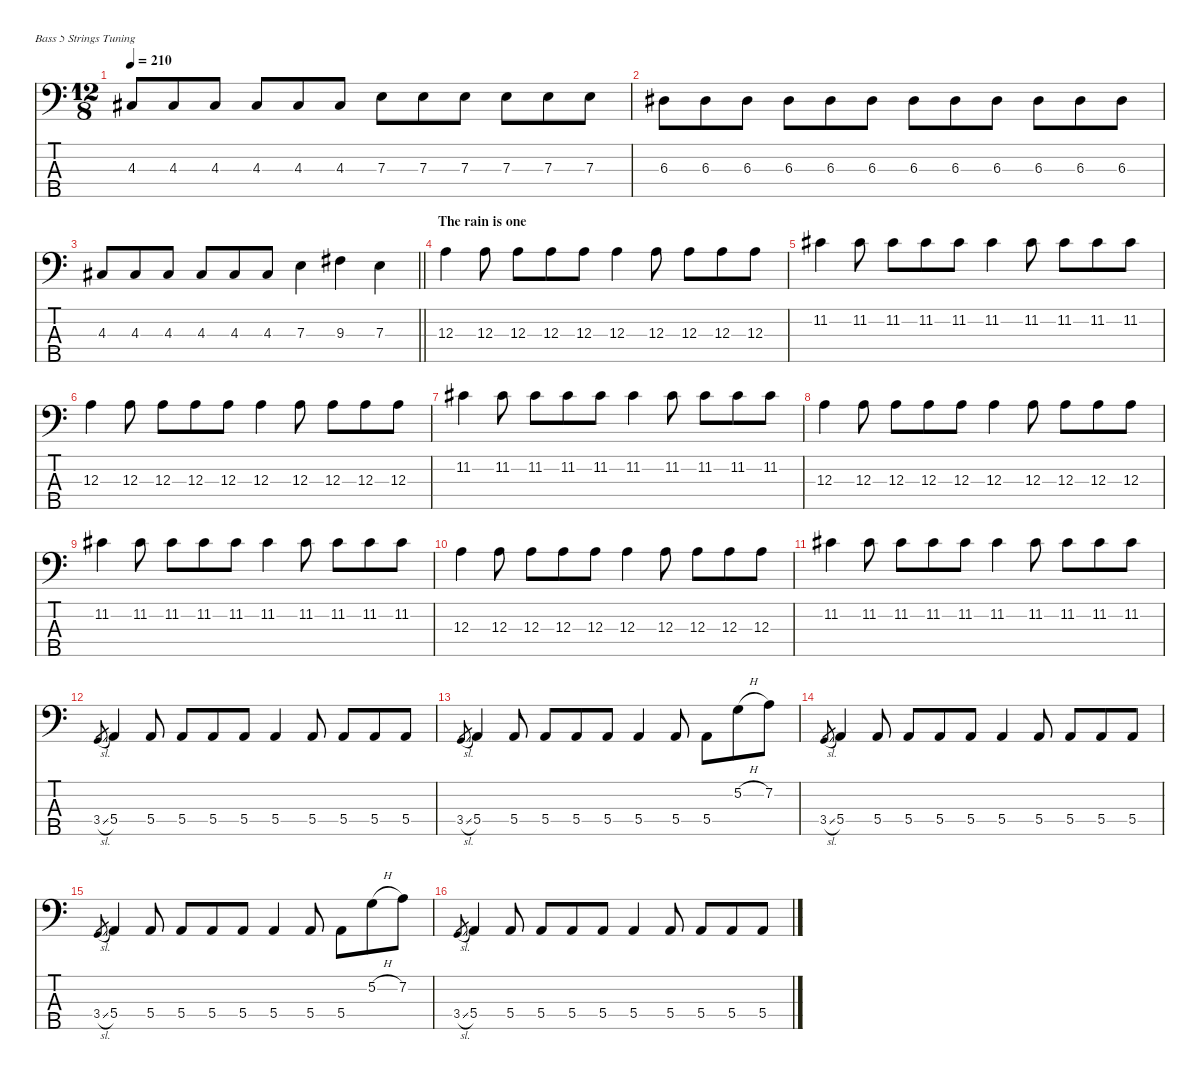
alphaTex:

\defaultSystemsLayout 4
\hideDynamics
\bracketExtendMode nobrackets
\singleTrackTrackNamePolicy hidden
\multiTrackTrackNamePolicy hidden
\firstSystemTrackNameMode fullname
\firstSystemTrackNameOrientation horizontal
\otherSystemsTrackNameOrientation horizontal
\track ("Bass" "el.bs.") {instrument electricbasspick}
\staff {score tabs}
\tuning (G2 D2 A1 E1 B0)
\ts (12 8)
\tempo 210
\clef f4
\ks c
4.3{acc #}.8{dy f} 4.3{acc #}.8 4.3{acc #}.8 4.3{acc #}.8 4.3{acc #}.8 4.3{acc #}.8 7.3.8 7.3.8 7.3.8 7.3.8 7.3.8 7.3.8 |
6.3{acc #}.8 6.3{acc #}.8 6.3{acc #}.8 6.3{acc #}.8 6.3{acc #}.8 6.3{acc #}.8 6.3{acc #}.8 6.3{acc #}.8 6.3{acc #}.8 6.3{acc #}.8 6.3{acc #}.8 6.3{acc #}.8 |
\barLineRight lightlight
4.3{acc #}.8 4.3{acc #}.8 4.3{acc #}.8 4.3{acc #}.8 4.3{acc #}.8 4.3{acc #}.8 7.3.4 9.3{acc #}.4 7.3.4 |
\section ("" "The rain is one")
12.3.4 12.3.8 12.3.8 12.3.8 12.3.8 12.3.4 12.3.8 12.3.8 12.3.8 12.3.8 |
11.2{acc #}.4 11.2{acc #}.8 11.2{acc #}.8 11.2{acc #}.8 11.2{acc #}.8 11.2{acc #}.4 11.2{acc #}.8 11.2{acc #}.8 11.2{acc #}.8 11.2{acc #}.8 |
12.3.4 12.3.8 12.3.8 12.3.8 12.3.8 12.3.4 12.3.8 12.3.8 12.3.8 12.3.8 |
11.2{acc #}.4 11.2{acc #}.8 11.2{acc #}.8 11.2{acc #}.8 11.2{acc #}.8 11.2{acc #}.4 11.2{acc #}.8 11.2{acc #}.8 11.2{acc #}.8 11.2{acc #}.8 |
12.3.4 12.3.8 12.3.8 12.3.8 12.3.8 12.3.4 12.3.8 12.3.8 12.3.8 12.3.8 |
11.2{acc #}.4 11.2{acc #}.8 11.2{acc #}.8 11.2{acc #}.8 11.2{acc #}.8 11.2{acc #}.4 11.2{acc #}.8 11.2{acc #}.8 11.2{acc #}.8 11.2{acc #}.8 |
12.3.4 12.3.8 12.3.8 12.3.8 12.3.8 12.3.4 12.3.8 12.3.8 12.3.8 12.3.8 |
11.2{acc #}.4 11.2{acc #}.8 11.2{acc #}.8 11.2{acc #}.8 11.2{acc #}.8 11.2{acc #}.4 11.2{acc #}.8 11.2{acc #}.8 11.2{acc #}.8 11.2{acc #}.8 |
3.4{sl}.8{gr dy mf} 5.4.4{dy f} 5.4.8 5.4.8 5.4.8 5.4.8 5.4.4 5.4.8 5.4.8 5.4.8 5.4.8 |
3.4{sl}.8{gr dy mf} 5.4.4{dy f} 5.4.8 5.4.8 5.4.8 5.4.8 5.4.4 5.4.8 5.4.8 5.2{h}.8 7.2.8 |
3.4{sl}.8{gr dy mf} 5.4.4{dy f} 5.4.8 5.4.8 5.4.8 5.4.8 5.4.4 5.4.8 5.4.8 5.4.8 5.4.8 |
3.4{sl}.8{gr dy mf} 5.4.4{dy f} 5.4.8 5.4.8 5.4.8 5.4.8 5.4.4 5.4.8 5.4.8 5.2{h}.8 7.2.8 |
3.4{sl}.8{gr dy mf} 5.4.4{dy f} 5.4.8 5.4.8 5.4.8 5.4.8 5.4.4 5.4.8 5.4.8 5.4.8 5.4.8
